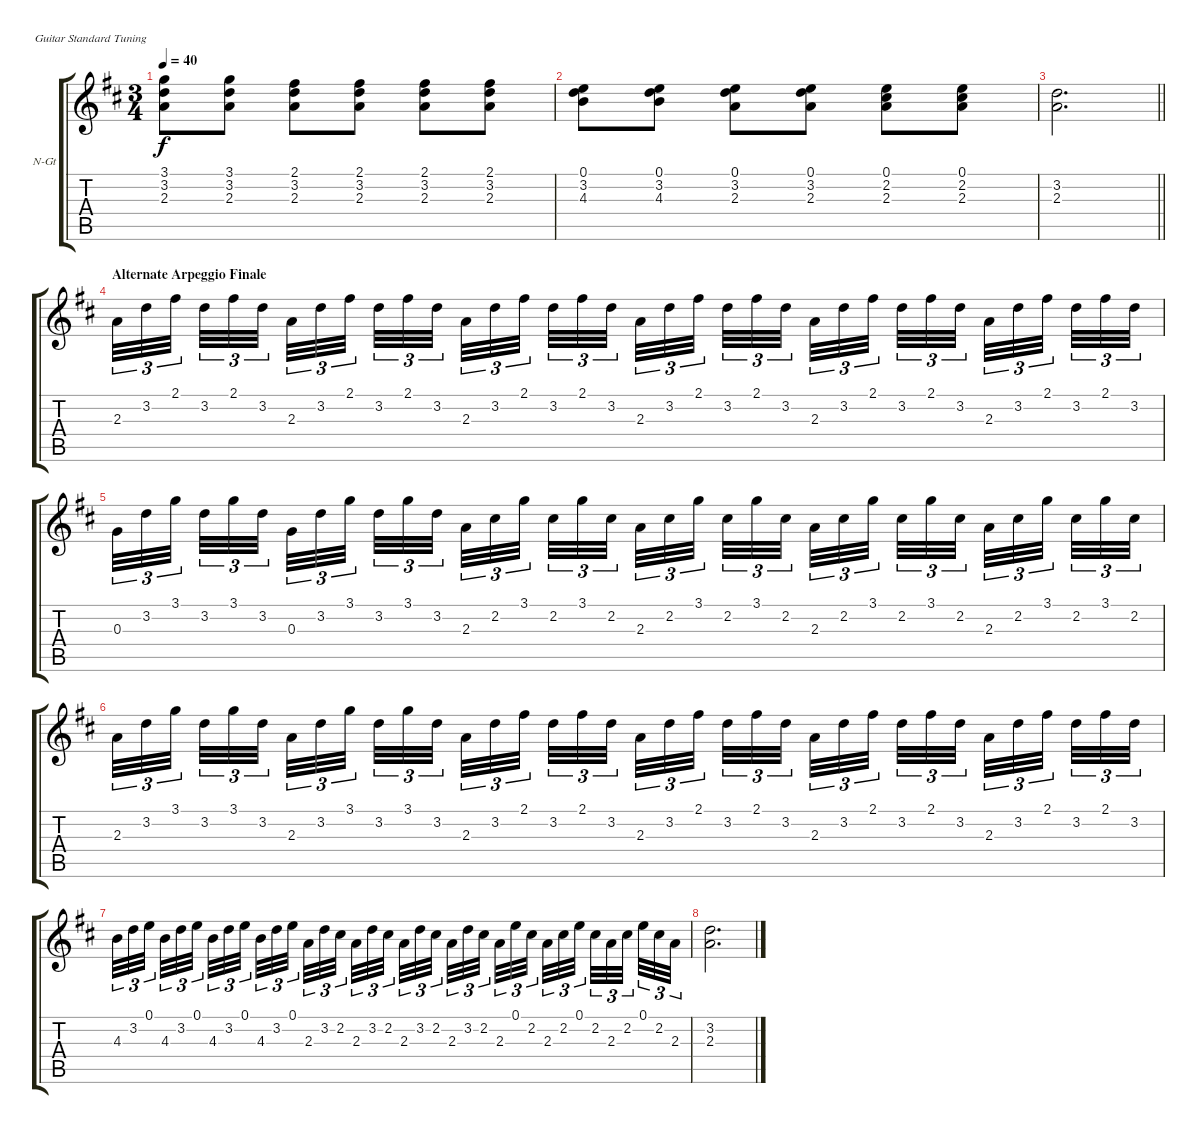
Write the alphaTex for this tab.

\bracketExtendMode groupsimilarinstruments
\firstSystemTrackNameOrientation horizontal
\otherSystemsTrackNameOrientation horizontal
\track ("Guitar 1" "N-Gt") {instrument acousticguitarnylon}
\staff {score tabs}
\tuning (E4 B3 G3 D3 A2 E2)
\ts (3 4)
\tempo 40
\clef g2
\ks d
(3.1 3.2 2.3).8{dy f} (3.1 3.2 2.3).8 (2.1 3.2 2.3).8 (2.1 3.2 2.3).8 (2.1 3.2 2.3).8 (2.1 3.2 2.3).8 |
(0.1 3.2 4.3).8 (0.1 3.2 4.3).8 (0.1 3.2 2.3).8 (0.1 3.2 2.3).8 (0.1 2.2 2.3).8 (0.1 2.2 2.3).8 |
\barLineRight lightlight
(3.2 2.3).2{d} |
\section ("" "Alternate Arpeggio Finale")
2.3.32{tu (3 2)} 3.2.32{tu (3 2)} 2.1.32{tu (3 2)} 3.2.32{tu (3 2)} 2.1.32{tu (3 2)} 3.2.32{tu (3 2)} 2.3.32{tu (3 2)} 3.2.32{tu (3 2)} 2.1.32{tu (3 2)} 3.2.32{tu (3 2)} 2.1.32{tu (3 2)} 3.2.32{tu (3 2)} 2.3.32{tu (3 2)} 3.2.32{tu (3 2)} 2.1.32{tu (3 2)} 3.2.32{tu (3 2)} 2.1.32{tu (3 2)} 3.2.32{tu (3 2)} 2.3.32{tu (3 2)} 3.2.32{tu (3 2)} 2.1.32{tu (3 2)} 3.2.32{tu (3 2)} 2.1.32{tu (3 2)} 3.2.32{tu (3 2)} 2.3.32{tu (3 2)} 3.2.32{tu (3 2)} 2.1.32{tu (3 2)} 3.2.32{tu (3 2)} 2.1.32{tu (3 2)} 3.2.32{tu (3 2)} 2.3.32{tu (3 2)} 3.2.32{tu (3 2)} 2.1.32{tu (3 2)} 3.2.32{tu (3 2)} 2.1.32{tu (3 2)} 3.2.32{tu (3 2)} |
0.3.32{tu (3 2)} 3.2.32{tu (3 2)} 3.1.32{tu (3 2)} 3.2.32{tu (3 2)} 3.1.32{tu (3 2)} 3.2.32{tu (3 2)} 0.3.32{tu (3 2)} 3.2.32{tu (3 2)} 3.1.32{tu (3 2)} 3.2.32{tu (3 2)} 3.1.32{tu (3 2)} 3.2.32{tu (3 2)} 2.3.32{tu (3 2)} 2.2.32{tu (3 2)} 3.1.32{tu (3 2)} 2.2.32{tu (3 2)} 3.1.32{tu (3 2)} 2.2.32{tu (3 2)} 2.3.32{tu (3 2)} 2.2.32{tu (3 2)} 3.1.32{tu (3 2)} 2.2.32{tu (3 2)} 3.1.32{tu (3 2)} 2.2.32{tu (3 2)} 2.3.32{tu (3 2)} 2.2.32{tu (3 2)} 3.1.32{tu (3 2)} 2.2.32{tu (3 2)} 3.1.32{tu (3 2)} 2.2.32{tu (3 2)} 2.3.32{tu (3 2)} 2.2.32{tu (3 2)} 3.1.32{tu (3 2)} 2.2.32{tu (3 2)} 3.1.32{tu (3 2)} 2.2.32{tu (3 2)} |
2.3.32{tu (3 2)} 3.2.32{tu (3 2)} 3.1.32{tu (3 2)} 3.2.32{tu (3 2)} 3.1.32{tu (3 2)} 3.2.32{tu (3 2)} 2.3.32{tu (3 2)} 3.2.32{tu (3 2)} 3.1.32{tu (3 2)} 3.2.32{tu (3 2)} 3.1.32{tu (3 2)} 3.2.32{tu (3 2)} 2.3.32{tu (3 2)} 3.2.32{tu (3 2)} 2.1.32{tu (3 2)} 3.2.32{tu (3 2)} 2.1.32{tu (3 2)} 3.2.32{tu (3 2)} 2.3.32{tu (3 2)} 3.2.32{tu (3 2)} 2.1.32{tu (3 2)} 3.2.32{tu (3 2)} 2.1.32{tu (3 2)} 3.2.32{tu (3 2)} 2.3.32{tu (3 2)} 3.2.32{tu (3 2)} 2.1.32{tu (3 2)} 3.2.32{tu (3 2)} 2.1.32{tu (3 2)} 3.2.32{tu (3 2)} 2.3.32{tu (3 2)} 3.2.32{tu (3 2)} 2.1.32{tu (3 2)} 3.2.32{tu (3 2)} 2.1.32{tu (3 2)} 3.2.32{tu (3 2)} |
4.3.32{tu (3 2)} 3.2.32{tu (3 2)} 0.1.32{tu (3 2)} 4.3.32{tu (3 2)} 3.2.32{tu (3 2)} 0.1.32{tu (3 2)} 4.3.32{tu (3 2)} 3.2.32{tu (3 2)} 0.1.32{tu (3 2)} 4.3.32{tu (3 2)} 3.2.32{tu (3 2)} 0.1.32{tu (3 2)} 2.3.32{tu (3 2)} 3.2.32{tu (3 2)} 2.2.32{tu (3 2)} 2.3.32{tu (3 2)} 3.2.32{tu (3 2)} 2.2.32{tu (3 2)} 2.3.32{tu (3 2)} 3.2.32{tu (3 2)} 2.2.32{tu (3 2)} 2.3.32{tu (3 2)} 3.2.32{tu (3 2)} 2.2.32{tu (3 2)} 2.3.32{tu (3 2)} 0.1.32{tu (3 2)} 2.2.32{tu (3 2)} 2.3.32{tu (3 2)} 2.2.32{tu (3 2)} 0.1.32{tu (3 2)} 2.2.32{tu (3 2)} 2.3.32{tu (3 2)} 2.2.32{tu (3 2)} 0.1.32{tu (3 2)} 2.2.32{tu (3 2)} 2.3.32{tu (3 2)} |
(3.2 2.3).2{d}
